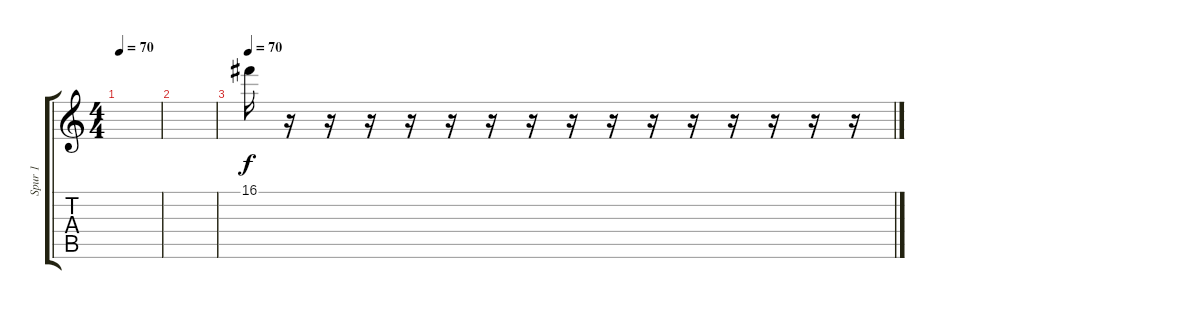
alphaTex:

\track ("Spur 1" "Spur 1") {instrument distortionguitar}
\staff {score tabs}
\tuning (D4 A3 F3 C3 G2 D2) {hide}
\ts (4 4)
\tempo 70
\clef g2
\ks c
|
|
\tempo 70
16.1.16{instrument tremolostrings} r.16 r.16 r.16 r.16 r.16 r.16 r.16 r.16 r.16 r.16 r.16 r.16 r.16 r.16 r.16
